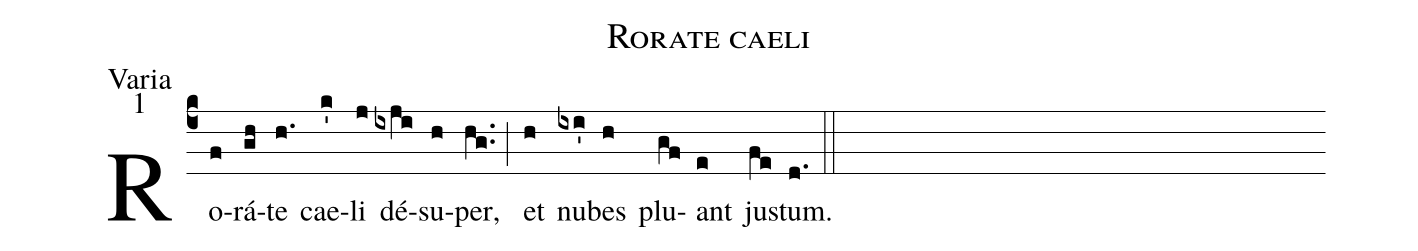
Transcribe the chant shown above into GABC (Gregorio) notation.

name:Rorate caeli;
office-part:Varia;
mode:1;
%%
(c4) Ro(f)rá(gh)te(h.) cae(k')li(j) dé(ixji)su(h)per,(hg..) (;) et(h) nu(ixi')bes(h) plu(gf)ant(e) ju(fe)stum.(d.) (::) (Z-)
